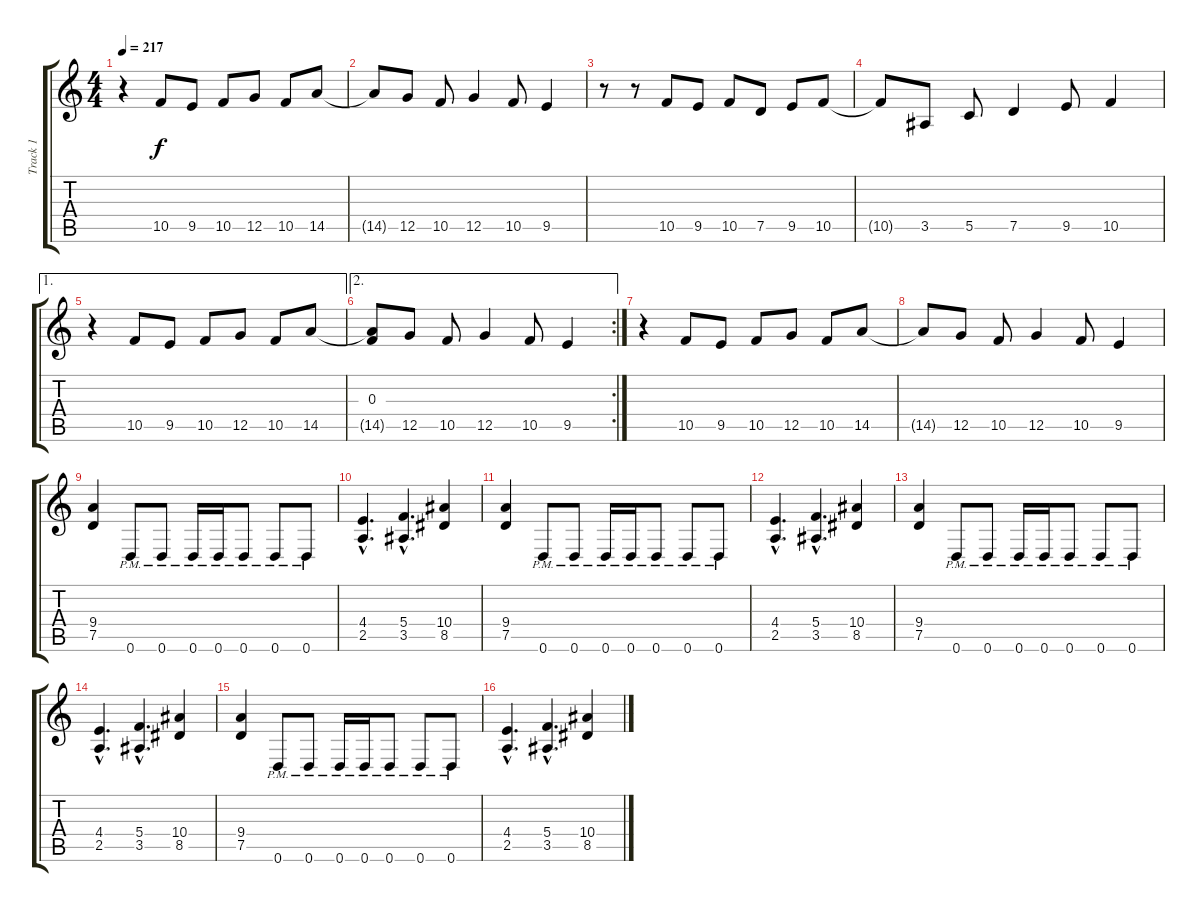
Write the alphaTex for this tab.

\track ("Track 1" "Track 1") {instrument distortionguitar}
\staff {score tabs}
\tuning (D4 A3 F3 C3 G2 D2) {hide}
\ts (4 4)
\tempo 217
\clef g2
\ks c
r.4{dy f} 10.5.8 9.5.8 10.5.8 12.5.8 10.5.8 14.5.8 |
14.5{t}.8 12.5.8 10.5.8 12.5.4 10.5.8 9.5.4 |
r.8 r.8 10.5.8 9.5.8 10.5.8 7.5.8 9.5.8 10.5.8 |
10.5{t}.8 3.5.8 5.5.8 7.5.4 9.5.8 10.5.4 |
\ae 1
r.4 10.5.8 9.5.8 10.5.8 12.5.8 10.5.8 14.5.8 |
\ae 2
\rc 2
(0.3 14.5{t}).8 12.5.8 10.5.8 12.5.4 10.5.8 9.5.4 |
r.4 10.5.8 9.5.8 10.5.8 12.5.8 10.5.8 14.5.8 |
14.5{t}.8 12.5.8 10.5.8 12.5.4 10.5.8 9.5.4 |
(9.4 7.5).4{balance 0} 0.6{pm}.8 0.6{pm}.8 0.6{pm}.16 0.6{pm}.16 0.6{pm}.8 0.6{pm}.8 0.6{pm}.8 |
(4.4{hac} 2.5{hac}).4{d} (5.4{hac} 3.5{hac}).4{d} (10.4 8.5).4 |
(9.4 7.5).4 0.6{pm}.8 0.6{pm}.8 0.6{pm}.16 0.6{pm}.16 0.6{pm}.8 0.6{pm}.8 0.6{pm}.8 |
(4.4{hac} 2.5{hac}).4{d} (5.4{hac} 3.5{hac}).4{d} (10.4 8.5).4 |
(9.4 7.5).4 0.6{pm}.8 0.6{pm}.8 0.6{pm}.16 0.6{pm}.16 0.6{pm}.8 0.6{pm}.8 0.6{pm}.8 |
(4.4{hac} 2.5{hac}).4{d} (5.4{hac} 3.5{hac}).4{d} (10.4 8.5).4 |
(9.4 7.5).4 0.6{pm}.8 0.6{pm}.8 0.6{pm}.16 0.6{pm}.16 0.6{pm}.8 0.6{pm}.8 0.6{pm}.8 |
(4.4{hac} 2.5{hac}).4{d} (5.4{hac} 3.5{hac}).4{d} (10.4 8.5).4
